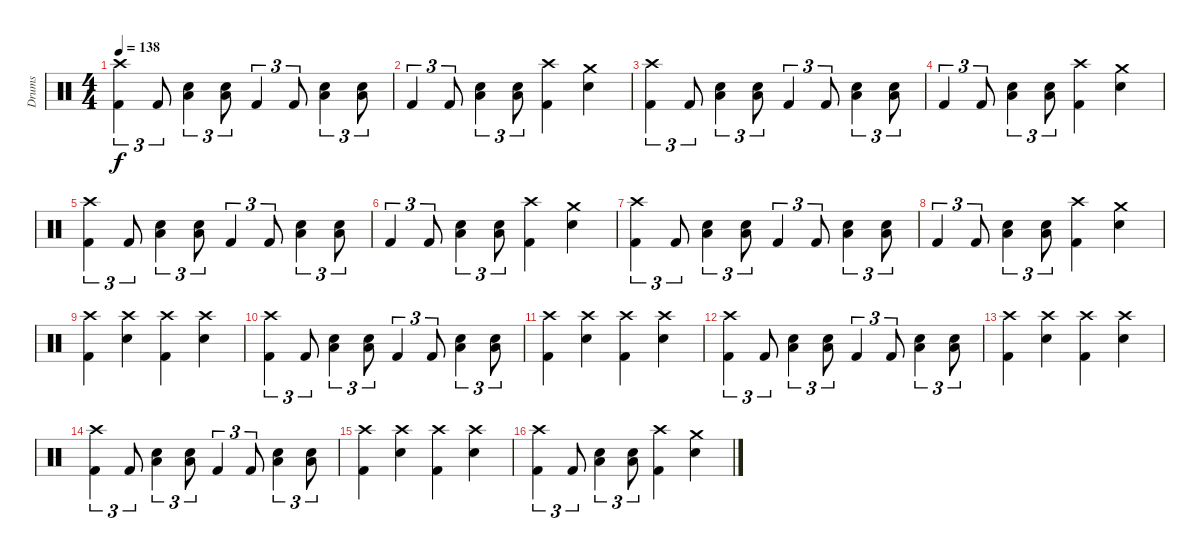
\track ("Drums" "Drums") {instrument percussion}
\staff {score}
\articulation defaults
\ts (4 4)
\tempo 138
\clef neutral
\ks c
("Crash high (hit)" "Kick (hit) 2").4{tu (3 2) dy f} "Kick (hit) 2".8{tu (3 2)} ("Low Tom (hit)" "Electric Snare (hit)").4{tu (3 2)} ("Low Tom (hit)" "Electric Snare (hit)").8{tu (3 2)} "Kick (hit) 2".4{tu (3 2)} "Kick (hit) 2".8{tu (3 2)} ("Low Tom (hit)" "Electric Snare (hit)").4{tu (3 2)} ("Low Tom (hit)" "Electric Snare (hit)").8{tu (3 2)} |
"Kick (hit) 2".4{tu (3 2)} "Kick (hit) 2".8{tu (3 2)} ("Low Tom (hit)" "Electric Snare (hit)").4{tu (3 2)} ("Low Tom (hit)" "Electric Snare (hit)").8{tu (3 2)} ("Crash high (hit)" "Kick (hit) 2").4 ("Crash medium (hit)" "Electric Snare (hit)").4 |
("Crash high (hit)" "Kick (hit) 2").4{tu (3 2)} "Kick (hit) 2".8{tu (3 2)} ("Low Tom (hit)" "Electric Snare (hit)").4{tu (3 2)} ("Low Tom (hit)" "Electric Snare (hit)").8{tu (3 2)} "Kick (hit) 2".4{tu (3 2)} "Kick (hit) 2".8{tu (3 2)} ("Low Tom (hit)" "Electric Snare (hit)").4{tu (3 2)} ("Low Tom (hit)" "Electric Snare (hit)").8{tu (3 2)} |
"Kick (hit) 2".4{tu (3 2)} "Kick (hit) 2".8{tu (3 2)} ("Low Tom (hit)" "Electric Snare (hit)").4{tu (3 2)} ("Low Tom (hit)" "Electric Snare (hit)").8{tu (3 2)} ("Crash high (hit)" "Kick (hit) 2").4 ("Crash medium (hit)" "Electric Snare (hit)").4 |
("Crash high (hit)" "Kick (hit) 2").4{tu (3 2)} "Kick (hit) 2".8{tu (3 2)} ("Low Tom (hit)" "Electric Snare (hit)").4{tu (3 2)} ("Low Tom (hit)" "Electric Snare (hit)").8{tu (3 2)} "Kick (hit) 2".4{tu (3 2)} "Kick (hit) 2".8{tu (3 2)} ("Low Tom (hit)" "Electric Snare (hit)").4{tu (3 2)} ("Low Tom (hit)" "Electric Snare (hit)").8{tu (3 2)} |
"Kick (hit) 2".4{tu (3 2)} "Kick (hit) 2".8{tu (3 2)} ("Low Tom (hit)" "Electric Snare (hit)").4{tu (3 2)} ("Low Tom (hit)" "Electric Snare (hit)").8{tu (3 2)} ("Crash high (hit)" "Kick (hit) 2").4 ("Crash medium (hit)" "Electric Snare (hit)").4 |
("Crash high (hit)" "Kick (hit) 2").4{tu (3 2)} "Kick (hit) 2".8{tu (3 2)} ("Low Tom (hit)" "Electric Snare (hit)").4{tu (3 2)} ("Low Tom (hit)" "Electric Snare (hit)").8{tu (3 2)} "Kick (hit) 2".4{tu (3 2)} "Kick (hit) 2".8{tu (3 2)} ("Low Tom (hit)" "Electric Snare (hit)").4{tu (3 2)} ("Low Tom (hit)" "Electric Snare (hit)").8{tu (3 2)} |
"Kick (hit) 2".4{tu (3 2)} "Kick (hit) 2".8{tu (3 2)} ("Low Tom (hit)" "Electric Snare (hit)").4{tu (3 2)} ("Low Tom (hit)" "Electric Snare (hit)").8{tu (3 2)} ("Crash high (hit)" "Kick (hit) 2").4 ("Crash medium (hit)" "Electric Snare (hit)").4 |
("Crash high (hit)" "Kick (hit) 2").4 ("Crash high (hit)" "Electric Snare (hit)").4 ("Crash high (hit)" "Kick (hit) 2").4 ("Crash high (hit)" "Electric Snare (hit)").4 |
("Crash high (hit)" "Kick (hit) 2").4{tu (3 2)} "Kick (hit) 2".8{tu (3 2)} ("Low Tom (hit)" "Electric Snare (hit)").4{tu (3 2)} ("Low Tom (hit)" "Electric Snare (hit)").8{tu (3 2)} "Kick (hit) 2".4{tu (3 2)} "Kick (hit) 2".8{tu (3 2)} ("Low Tom (hit)" "Electric Snare (hit)").4{tu (3 2)} ("Low Tom (hit)" "Electric Snare (hit)").8{tu (3 2)} |
("Crash high (hit)" "Kick (hit) 2").4 ("Crash high (hit)" "Electric Snare (hit)").4 ("Crash high (hit)" "Kick (hit) 2").4 ("Crash high (hit)" "Electric Snare (hit)").4 |
("Crash high (hit)" "Kick (hit) 2").4{tu (3 2)} "Kick (hit) 2".8{tu (3 2)} ("Low Tom (hit)" "Electric Snare (hit)").4{tu (3 2)} ("Low Tom (hit)" "Electric Snare (hit)").8{tu (3 2)} "Kick (hit) 2".4{tu (3 2)} "Kick (hit) 2".8{tu (3 2)} ("Low Tom (hit)" "Electric Snare (hit)").4{tu (3 2)} ("Low Tom (hit)" "Electric Snare (hit)").8{tu (3 2)} |
("Crash high (hit)" "Kick (hit) 2").4 ("Crash high (hit)" "Electric Snare (hit)").4 ("Crash high (hit)" "Kick (hit) 2").4 ("Crash high (hit)" "Electric Snare (hit)").4 |
("Crash high (hit)" "Kick (hit) 2").4{tu (3 2)} "Kick (hit) 2".8{tu (3 2)} ("Low Tom (hit)" "Electric Snare (hit)").4{tu (3 2)} ("Low Tom (hit)" "Electric Snare (hit)").8{tu (3 2)} "Kick (hit) 2".4{tu (3 2)} "Kick (hit) 2".8{tu (3 2)} ("Low Tom (hit)" "Electric Snare (hit)").4{tu (3 2)} ("Low Tom (hit)" "Electric Snare (hit)").8{tu (3 2)} |
("Crash high (hit)" "Kick (hit) 2").4 ("Crash high (hit)" "Electric Snare (hit)").4 ("Crash high (hit)" "Kick (hit) 2").4 ("Crash high (hit)" "Electric Snare (hit)").4 |
("Crash high (hit)" "Kick (hit) 2").4{tu (3 2)} "Kick (hit) 2".8{tu (3 2)} ("Low Tom (hit)" "Electric Snare (hit)").4{tu (3 2)} ("Low Tom (hit)" "Electric Snare (hit)").8{tu (3 2)} ("Crash high (hit)" "Kick (hit) 2").4 ("Crash medium (hit)" "Electric Snare (hit)").4
